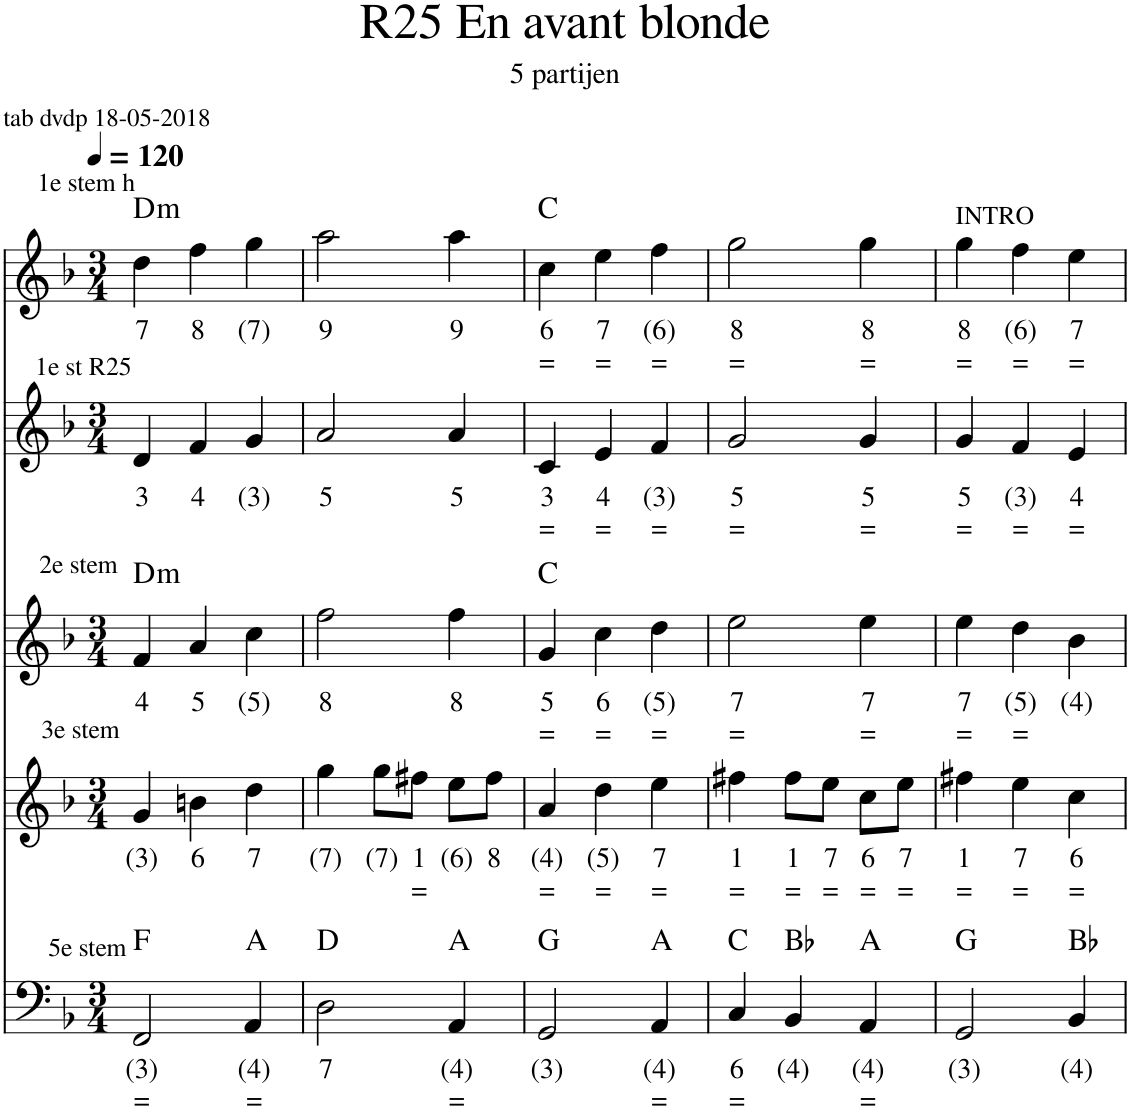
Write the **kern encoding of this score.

**kern	**text	**text	**harte	**kern	**text	**text	**kern	**text	**text	**harte	**kern	**text	**text	**kern	**text	**text	**harte
*part5	*part5	*part5	*part5	*part4	*part4	*part4	*part3	*part3	*part3	*part3	*part2	*part2	*part2	*part1	*part1	*part1	*part1
*staff5	*staff5	*staff5	*	*staff4	*staff4	*staff4	*staff3	*staff3	*staff3	*	*staff2	*staff2	*staff2	*staff1	*staff1	*staff1	*
*I"Stem	*	*	*	*I"Bas-klarinet	*	*	*I"Barokfluit	*	*	*	*I"Stem	*	*	*I"Dwarsfluit	*	*	*
*clefF4	*	*	*	*clefG2	*	*	*clefG2	*	*	*	*clefG2	*	*	*clefG2	*	*	*
*	*	*	*	*Trd8c14	*	*	*	*	*	*	*	*	*	*	*	*	*
*k[b-]	*	*	*	*k[b-]	*	*	*k[b-]	*	*	*	*k[b-]	*	*	*k[b-]	*	*	*
*M3/4	*	*	*	*M3/4	*	*	*M3/4	*	*	*	*M3/4	*	*	*M3/4	*	*	*
*MM120	*	*	*	*MM120	*	*	*MM120	*	*	*	*MM120	*	*	*MM120	*	*	*
=1	=1	=1	=1	=1	=1	=1	=1	=1	=1	=1	=1	=1	=1	=1	=1	=1	=1
!	!	!	!	!	!	!	!	!	!	!	!	!	!	!LO:TX:a:t=1e stem h	!	!	!
!	!	!	!	!	!	!	!	!	!	!	!LO:TX:a:t=1e st R25	!	!	!	!	!	!
!	!	!	!	!	!	!	!LO:TX:a:t=2e stem	!	!	!	!	!	!	!	!	!	!
!	!	!	!	!LO:TX:a:t=3e stem	!	!	!	!	!	!	!	!	!	!	!	!	!
!LO:TX:a:t=5e stem	!	!	!	!	!	!	!	!	!	!	!	!	!	!	!	!	!
!	!LO:LY:b	!LO:LY:b	!	!	!LO:LY:b	!	!	!LO:LY:b	!	!LO:H:kt=m	!	!LO:LY:b	!	!	!LO:LY:b	!	!LO:H:kt=m
2FF/	(3)	=	F:maj	4g/	(3)	.	4f/	4	.	D:min	4d/	3	.	4dd\	7	.	D:min
!	!	!	!	!	!LO:LY:b	!	!	!LO:LY:b	!	!	!	!LO:LY:b	!	!	!LO:LY:b	!	!
.	.	.	.	4bn\	6	.	4a/	5	.	.	4f/	4	.	4ff\	8	.	.
!	!LO:LY:b	!LO:LY:b	!	!	!LO:LY:b	!	!	!LO:LY:b	!	!	!	!LO:LY:b	!	!	!LO:LY:b	!	!
4BB-/	(4)	=	A:maj	4dd\	7	.	4cc\	(5)	.	.	4g/	(3)	.	4gg\	(7)	.	.
=2	=2	=2	=2	=2	=2	=2	=2	=2	=2	=2	=2	=2	=2	=2	=2	=2	=2
!	!LO:LY:b	!	!	!	!LO:LY:b	!	!	!LO:LY:b	!	!	!	!LO:LY:b	!	!	!LO:LY:b	!	!
2D\	7	.	D:maj	4gg\	(7)	.	2ff\	8	.	.	2a/	5	.	2aa\	9	.	.
!	!	!	!	!	!LO:LY:b	!	!	!	!	!	!	!	!	!	!	!	!
.	.	.	.	8gg\L	(7)	.	.	.	.	.	.	.	.	.	.	.	.
!	!	!	!	!	!LO:LY:b	!LO:LY:b	!	!	!	!	!	!	!	!	!	!	!
.	.	.	.	8ff#X\J	1	=	.	.	.	.	.	.	.	.	.	.	.
!	!LO:LY:b	!LO:LY:b	!	!	!LO:LY:b	!	!	!LO:LY:b	!	!	!	!LO:LY:b	!	!	!LO:LY:b	!	!
4AA/	(4)	=	A:maj	8ee\L	(6)	.	4ff\	8	.	.	4a/	5	.	4aa\	9	.	.
!	!	!	!	!	!LO:LY:b	!	!	!	!	!	!	!	!	!	!	!	!
.	.	.	.	8ff#\J	8	.	.	.	.	.	.	.	.	.	.	.	.
=3	=3	=3	=3	=3	=3	=3	=3	=3	=3	=3	=3	=3	=3	=3	=3	=3	=3
!	!LO:LY:b	!	!	!	!LO:LY:b	!LO:LY:b	!	!LO:LY:b	!LO:LY:b	!	!	!LO:LY:b	!LO:LY:b	!	!LO:LY:b	!LO:LY:b	!
2GG/	(3)	.	G:maj	4a/	(4)	=	4g/	5	=	C:maj	4c/	3	=	4cc\	6	=	C:maj
!	!	!	!	!	!LO:LY:b	!LO:LY:b	!	!LO:LY:b	!LO:LY:b	!	!	!LO:LY:b	!LO:LY:b	!	!LO:LY:b	!LO:LY:b	!
.	.	.	.	4dd\	(5)	=	4cc\	6	=	.	4e/	4	=	4ee\	7	=	.
!	!LO:LY:b	!LO:LY:b	!	!	!LO:LY:b	!LO:LY:b	!	!LO:LY:b	!LO:LY:b	!	!	!LO:LY:b	!LO:LY:b	!	!LO:LY:b	!LO:LY:b	!
4AA/	(4)	=	A:maj	4ee\	7	=	4dd\	(5)	=	.	4f/	(3)	=	4ff\	(6)	=	.
=4	=4	=4	=4	=4	=4	=4	=4	=4	=4	=4	=4	=4	=4	=4	=4	=4	=4
!	!LO:LY:b	!LO:LY:b	!	!	!LO:LY:b	!LO:LY:b	!	!LO:LY:b	!LO:LY:b	!	!	!LO:LY:b	!LO:LY:b	!	!LO:LY:b	!LO:LY:b	!
4C/	6	=	C:maj	4ff#X\	1	=	2ee\	7	=	.	2g/	5	=	2gg\	8	=	.
!	!LO:LY:b	!	!	!	!LO:LY:b	!LO:LY:b	!	!	!	!	!	!	!	!	!	!	!
4BB-/	(4)	.	Bb:maj	8ff#\L	1	=	.	.	.	.	.	.	.	.	.	.	.
!	!	!	!	!	!LO:LY:b	!LO:LY:b	!	!	!	!	!	!	!	!	!	!	!
.	.	.	.	8ee\J	7	=	.	.	.	.	.	.	.	.	.	.	.
!	!LO:LY:b	!LO:LY:b	!	!	!LO:LY:b	!LO:LY:b	!	!LO:LY:b	!LO:LY:b	!	!	!LO:LY:b	!LO:LY:b	!	!LO:LY:b	!LO:LY:b	!
4AA/	(4)	=	A:maj	8cc\L	6	=	4ee\	7	=	.	4g/	5	=	4gg\	8	=	.
!	!	!	!	!	!LO:LY:b	!LO:LY:b	!	!	!	!	!	!	!	!	!	!	!
.	.	.	.	8ee\J	7	=	.	.	.	.	.	.	.	.	.	.	.
=5	=5	=5	=5	=5	=5	=5	=5	=5	=5	=5	=5	=5	=5	=5	=5	=5	=5
!	!	!	!	!	!	!	!	!	!	!	!	!	!	!LO:TX:a:t=INTRO	!	!	!
!	!LO:LY:b	!	!	!	!LO:LY:b	!LO:LY:b	!	!LO:LY:b	!LO:LY:b	!	!	!LO:LY:b	!LO:LY:b	!	!LO:LY:b	!LO:LY:b	!
2GG/	(3)	.	G:maj	4ff#X\	1	=	4ee\	7	=	.	4g/	5	=	4gg\	8	=	.
!	!	!	!	!	!LO:LY:b	!LO:LY:b	!	!LO:LY:b	!LO:LY:b	!	!	!LO:LY:b	!LO:LY:b	!	!LO:LY:b	!LO:LY:b	!
.	.	.	.	4ee\	7	=	4dd\	(5)	=	.	4f/	(3)	=	4ff\	(6)	=	.
!	!LO:LY:b	!	!	!	!LO:LY:b	!LO:LY:b	!	!LO:LY:b	!	!	!	!LO:LY:b	!LO:LY:b	!	!LO:LY:b	!LO:LY:b	!
4BB-/	(4)	.	Bb:maj	4cc\	6	=	4b-\	(4)	.	.	4e/	4	=	4ee\	7	=	.
=	=	=	=	=	=	=	=	=	=	=	=	=	=	=	=	=	=
*-	*-	*-	*-	*-	*-	*-	*-	*-	*-	*-	*-	*-	*-	*-	*-	*-	*-
